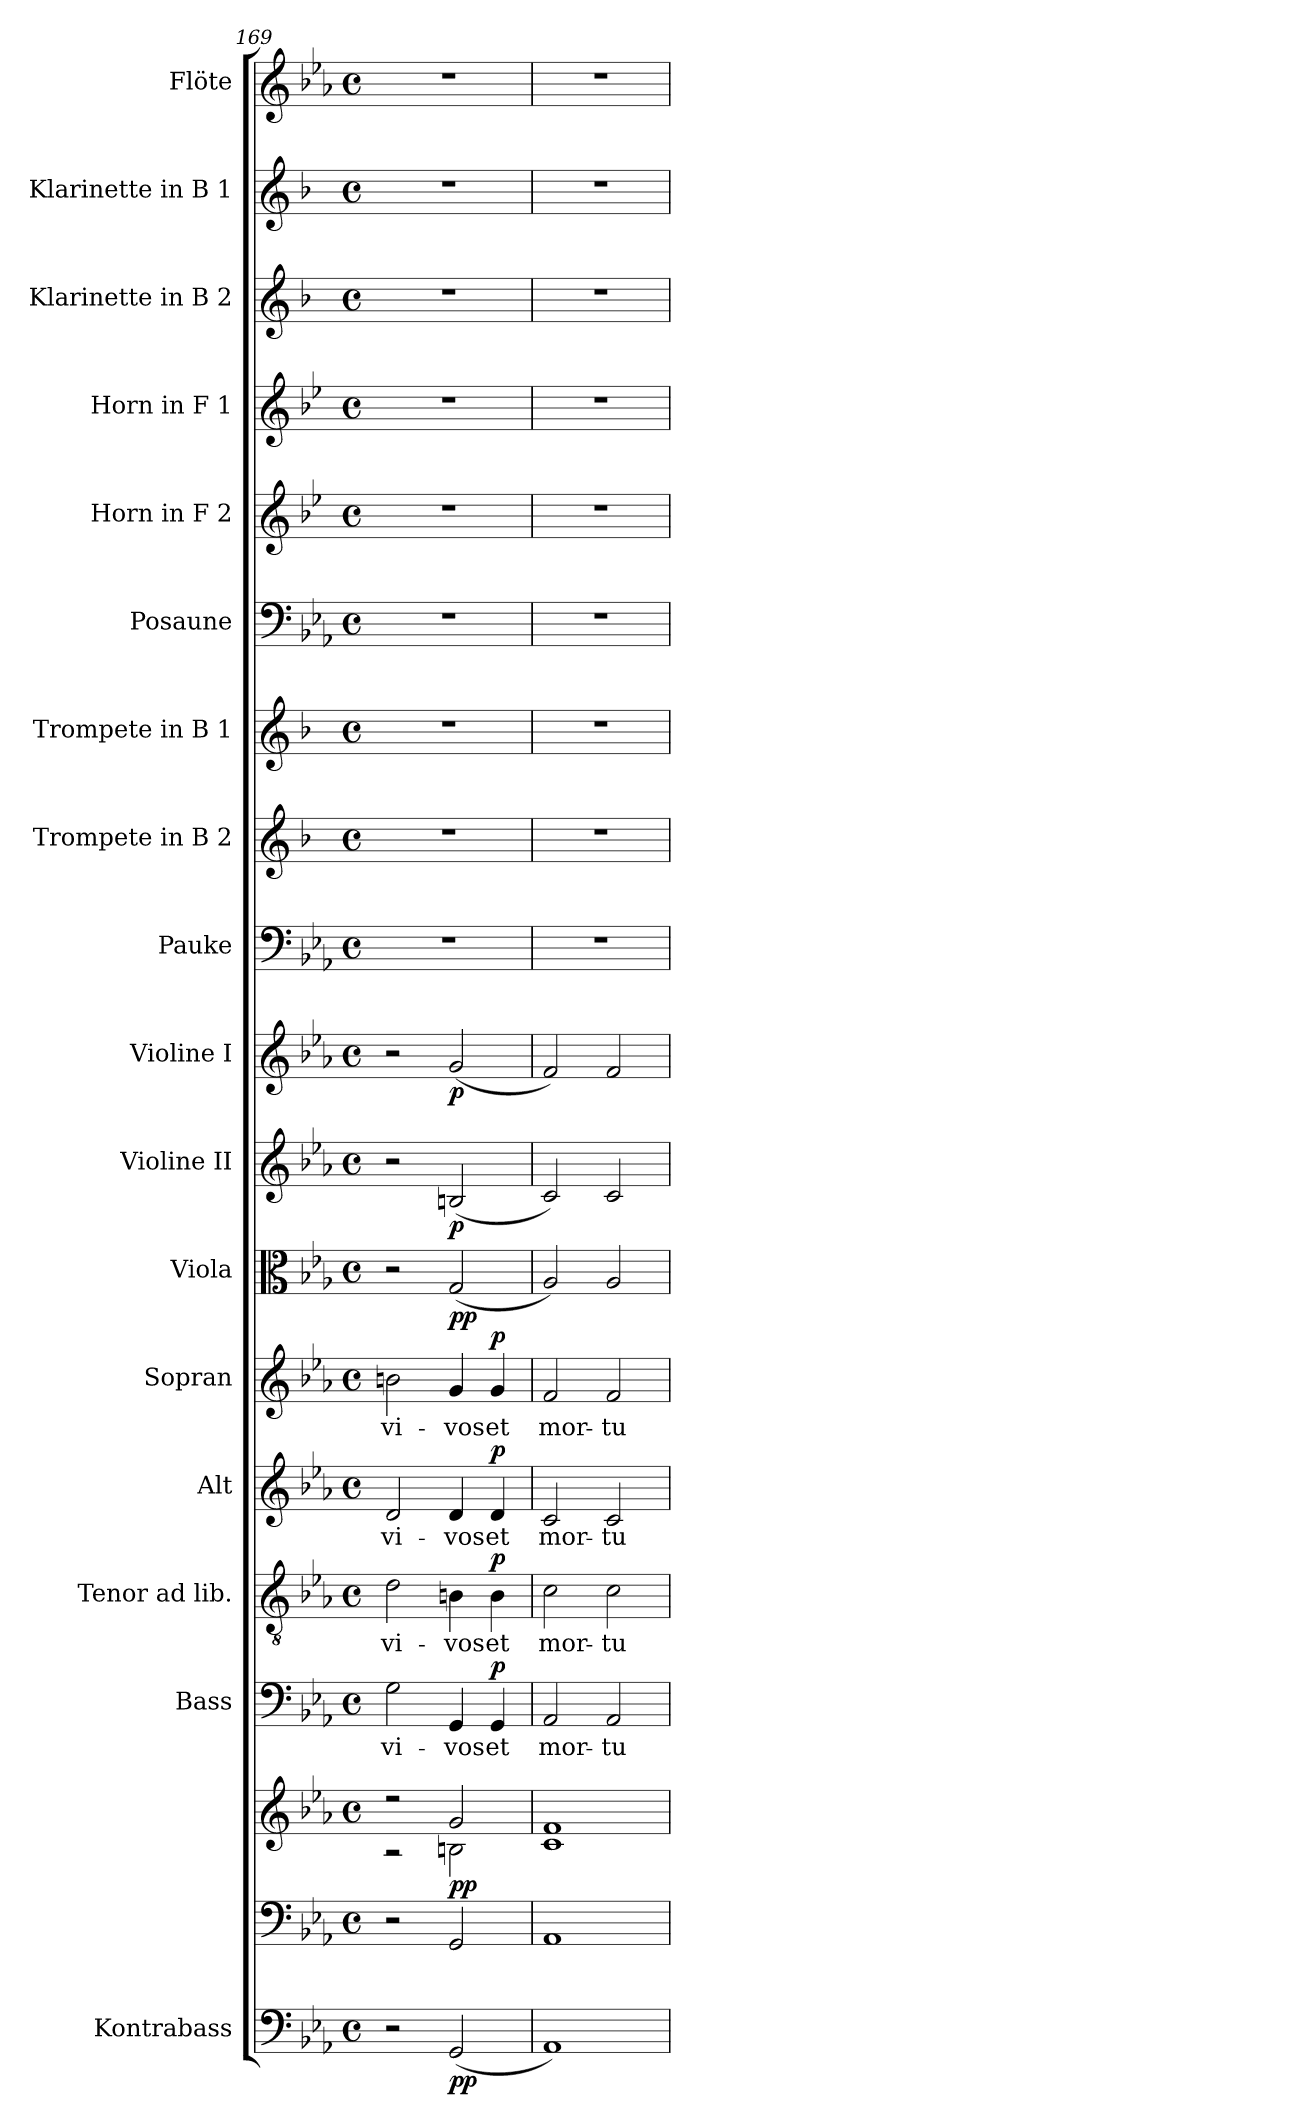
**kern	**dynam	**kern	**kern	**dynam	**kern	**text	**dynam	**kern	**text	**dynam	**kern	**text	**dynam	**kern	**text	**dynam	**kern	**dynam	**kern	**dynam	**kern	**dynam	**kern	**kern	**kern	**kern	**kern	**kern	**kern	**kern	**kern
*part18	*part18	*part17	*part17	*part17	*part16	*part16	*part16	*part15	*part15	*part15	*part14	*part14	*part14	*part13	*part13	*part13	*part12	*part12	*part11	*part11	*part10	*part10	*part9	*part8	*part7	*part6	*part5	*part4	*part3	*part2	*part1
*staff19	*staff19	*staff18	*staff17	*staff17/18	*staff16	*staff16	*staff16	*staff15	*staff15	*staff15	*staff14	*staff14	*staff14	*staff13	*staff13	*staff13	*staff12	*staff12	*staff11	*staff11	*staff10	*staff10	*staff9	*staff8	*staff7	*staff6	*staff5	*staff4	*staff3	*staff2	*staff1
*I"Kontrabass	*	*	*	*	*I"Bass	*	*	*I"Tenor ad lib.	*	*	*I"Alt	*	*	*I"Sopran	*	*	*I"Viola	*	*I"Violine II	*	*I"Violine I	*	*I"Pauke	*I"Trompete in B 2	*I"Trompete in B 1	*I"Posaune	*I"Horn in F 2	*I"Horn in F 1	*I"Klarinette in B 2	*I"Klarinette in B 1	*I"Flöte
*I'Kb.	*	*	*	*	*I'B	*	*	*I'T	*	*	*I'A	*	*	*I'S	*	*	*I'Vla.	*	*I'Vl. II	*	*I'Vl. I	*	*I'Pk.	*	*	*I'Pos.	*I'Hrn. 2	*I'Hrn. 1	*	*	*I'Fl.
*clefF4	*	*clefF4	*clefG2	*	*clefF4	*	*	*clefGv2	*	*	*clefG2	*	*	*clefG2	*	*	*clefC3	*	*clefG2	*	*clefG2	*	*clefF4	*clefG2	*clefG2	*clefF4	*clefG2	*clefG2	*clefG2	*clefG2	*clefG2
*ITrd7c12	*	*	*	*	*	*	*	*	*	*	*	*	*	*	*	*	*	*	*	*	*	*	*	*ITrd1c2	*ITrd1c2	*	*ITrd4c7	*ITrd4c7	*ITrd1c2	*ITrd1c2	*
*k[b-e-a-]	*	*k[b-e-a-]	*k[b-e-a-]	*	*k[b-e-a-]	*	*	*k[b-e-a-]	*	*	*k[b-e-a-]	*	*	*k[b-e-a-]	*	*	*k[b-e-a-]	*	*k[b-e-a-]	*	*k[b-e-a-]	*	*k[b-e-a-]	*k[b-e-a-]	*k[b-e-a-]	*k[b-e-a-]	*k[b-e-a-]	*k[b-e-a-]	*k[b-e-a-]	*k[b-e-a-]	*k[b-e-a-]
*E-:	*	*E-:	*E-:	*	*E-:	*	*	*E-:	*	*	*E-:	*	*	*E-:	*	*	*E-:	*	*E-:	*	*E-:	*	*E-:	*E-:	*E-:	*E-:	*E-:	*E-:	*E-:	*E-:	*E-:
*M4/4	*	*M4/4	*M4/4	*	*M4/4	*	*	*M4/4	*	*	*M4/4	*	*	*M4/4	*	*	*M4/4	*	*M4/4	*	*M4/4	*	*M4/4	*M4/4	*M4/4	*M4/4	*M4/4	*M4/4	*M4/4	*M4/4	*M4/4
*met(c)	*	*met(c)	*met(c)	*	*met(c)	*	*	*met(c)	*	*	*met(c)	*	*	*met(c)	*	*	*met(c)	*	*met(c)	*	*met(c)	*	*met(c)	*met(c)	*met(c)	*met(c)	*met(c)	*met(c)	*met(c)	*met(c)	*met(c)
=169	=169	=169	=169	=169	=169	=169	=169	=169	=169	=169	=169	=169	=169	=169	=169	=169	=169	=169	=169	=169	=169	=169	=169	=169	=169	=169	=169	=169	=169	=169	=169
*	*	*	*^	*	*	*	*	*	*	*	*	*	*	*	*	*	*	*	*	*	*	*	*	*	*	*	*	*	*	*	*
!	!	!	!	!	!	!	!LO:LY:b	!	!	!LO:LY:b	!	!	!LO:LY:b	!	!	!LO:LY:b	!	!	!	!	!	!	!	!	!	!	!	!	!	!	!	!
2r	.	2r	2r	2r	.	2G\	vi-	.	2d\	vi-	.	2d/	vi-	.	2bn\	vi-	.	2r	.	2r	.	2r	.	1r	1r	1r	1r	1r	1r	1r	1r	1r
!	!LO:DY:b	!	!	!	!LO:DY:b	!	!LO:LY:b	!	!	!LO:LY:b	!	!	!LO:LY:b	!	!	!LO:LY:b	!	!	!LO:DY:b	!	!LO:DY:b	!	!LO:DY:b	!	!	!	!	!	!	!	!	!
(<2GGG/	pp	2GG/	2g/	2Bn\	pp	4GG/	-vos	.	4Bn\	-vos	.	4d/	-vos	.	4g/	-vos	.	(<2G/	pp	(<2Bn/	p	(<2g/	p	.	.	.	.	.	.	.	.	.
!	!	!	!	!	!	!	!LO:LY:b	!LO:DY:a	!	!LO:LY:b	!LO:DY:a	!	!LO:LY:b	!LO:DY:a	!	!LO:LY:b	!LO:DY:a	!	!	!	!	!	!	!	!	!	!	!	!	!	!	!
.	.	.	.	.	.	4GG/	et	p	4B\	et	p	4d/	et	p	4g/	et	p	.	.	.	.	.	.	.	.	.	.	.	.	.	.	.
=170	=170	=170	=170	=170	=170	=170	=170	=170	=170	=170	=170	=170	=170	=170	=170	=170	=170	=170	=170	=170	=170	=170	=170	=170	=170	=170	=170	=170	=170	=170	=170	=170
!	!	!	!	!	!	!	!LO:LY:b	!	!	!LO:LY:b	!	!	!LO:LY:b	!	!	!LO:LY:b	!	!	!	!	!	!	!	!	!	!	!	!	!	!	!	!
1AAA-)	.	1AA-	1f	1c	.	2AA-/	mor-	.	2c\	mor-	.	2c/	mor-	.	2f/	mor-	.	2A-/)	.	2c/)	.	2f/)	.	1r	1r	1r	1r	1r	1r	1r	1r	1r
!	!	!	!	!	!	!	!LO:LY:b	!	!	!LO:LY:b	!	!	!LO:LY:b	!	!	!LO:LY:b	!	!	!	!	!	!	!	!	!	!	!	!	!	!	!	!
.	.	.	.	.	.	2AA-/	-tu-	.	2c\	-tu-	.	2c/	-tu-	.	2f/	-tu-	.	2A-/	.	2c/	.	2f/	.	.	.	.	.	.	.	.	.	.
*	*	*	*v	*v	*	*	*	*	*	*	*	*	*	*	*	*	*	*	*	*	*	*	*	*	*	*	*	*	*	*	*	*
=	=	=	=	=	=	=	=	=	=	=	=	=	=	=	=	=	=	=	=	=	=	=	=	=	=	=	=	=	=	=	=
*-	*-	*-	*-	*-	*-	*-	*-	*-	*-	*-	*-	*-	*-	*-	*-	*-	*-	*-	*-	*-	*-	*-	*-	*-	*-	*-	*-	*-	*-	*-	*-
